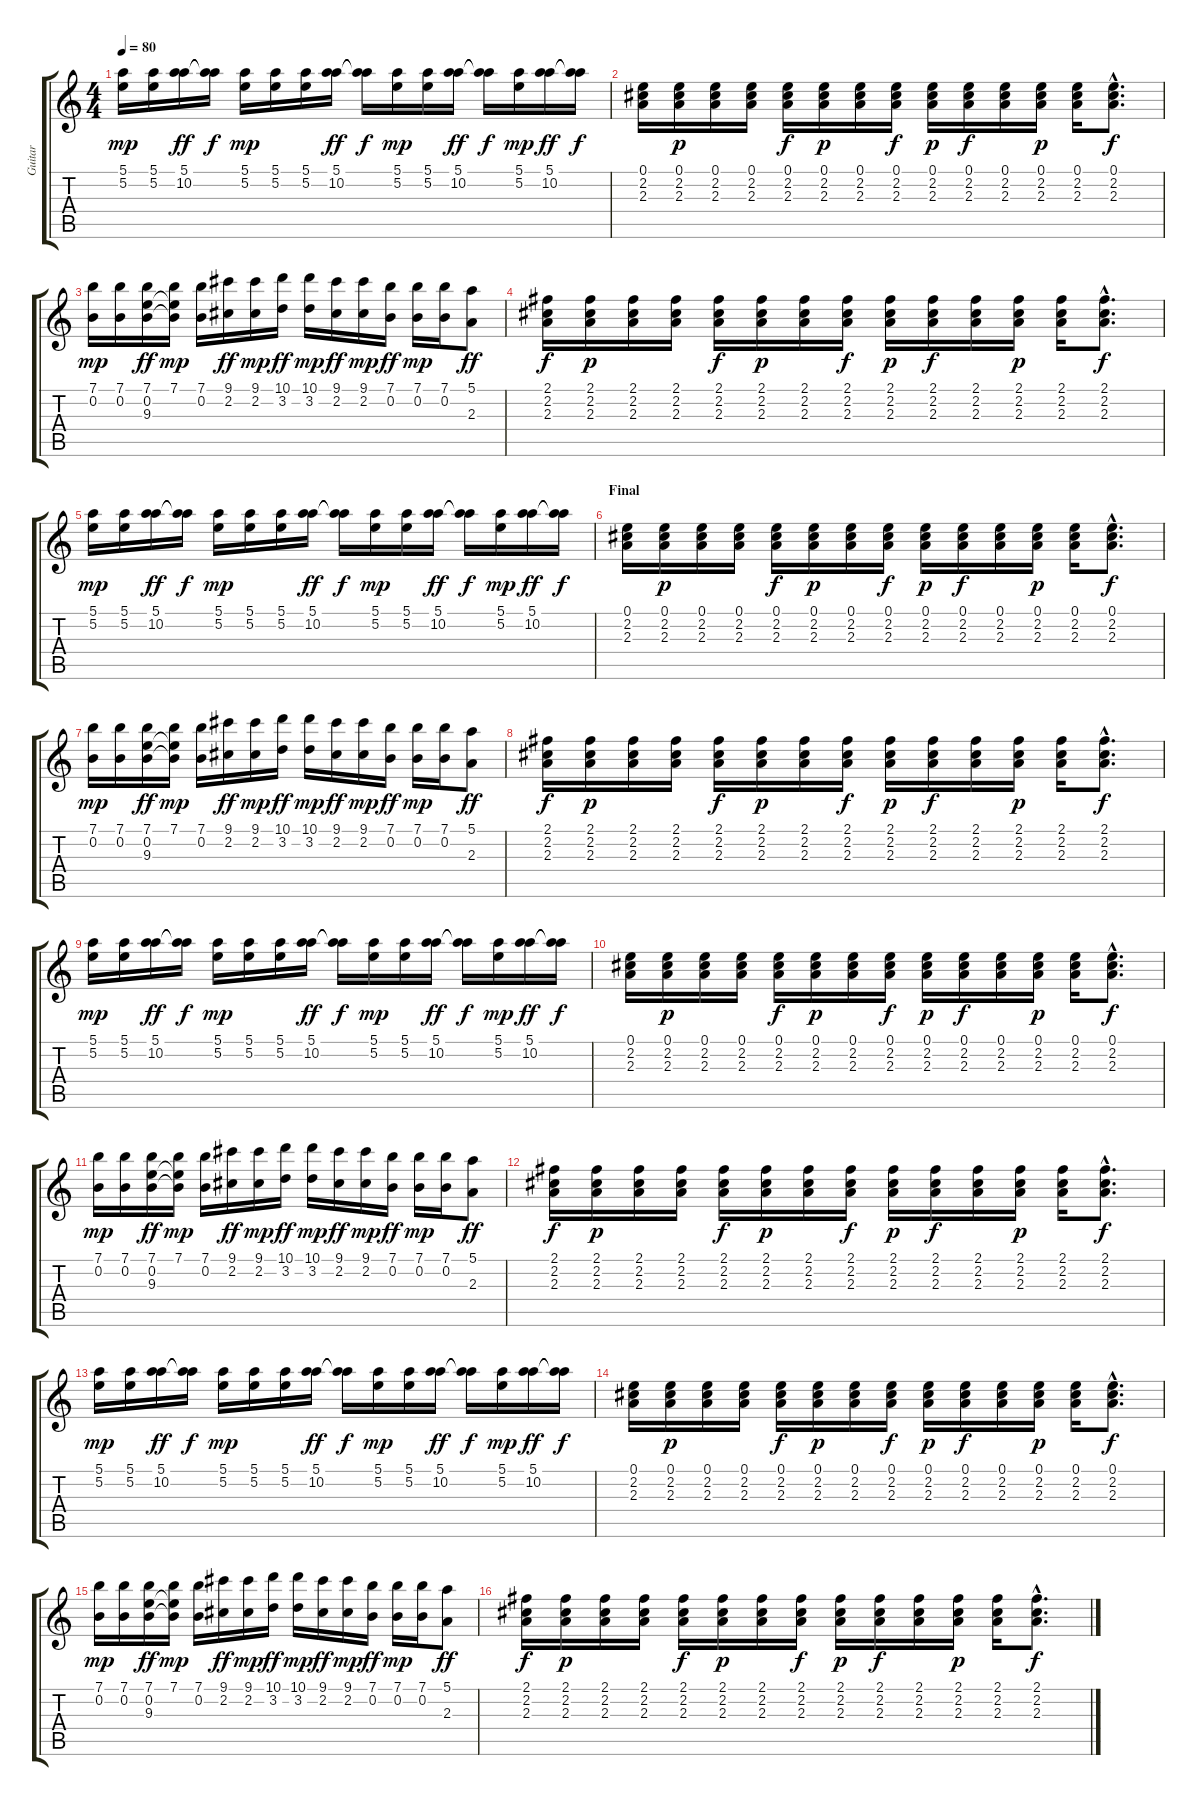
\track ("Guitar" "Guitar") {instrument acousticguitarsteel}
\staff {score tabs}
\tuning (E4 B3 G3 D3 A2 E2) {hide}
\ts (4 4)
\tempo 80
\clef g2
\ks c
(5.1 5.2).16{dy mp} (5.1 5.2).16 (5.1 10.2).16{dy ff} (5.1{t} 10.2{t}).16{dy f} (5.1 5.2).16{dy mp} (5.1 5.2).16 (5.1 5.2).16 (5.1 10.2).16{dy ff} (5.1{t} 10.2{t}).16{dy f} (5.1 5.2).16{dy mp} (5.1 5.2).16 (5.1 10.2).16{dy ff} (5.1{t} 10.2{t}).16{dy f} (5.1 5.2).16{dy mp} (5.1 10.2).16{dy ff} (5.1{t} 10.2{t}).16{dy f} |
(0.1 2.2 2.3).16 (0.1 2.2 2.3).16{dy p} (0.1 2.2 2.3).16 (0.1 2.2 2.3).16 (0.1 2.2 2.3).16{dy f} (0.1 2.2 2.3).16{dy p} (0.1 2.2 2.3).16 (0.1 2.2 2.3).16{dy f} (0.1 2.2 2.3).16{dy p} (0.1 2.2 2.3).16{dy f} (0.1 2.2 2.3).16 (0.1 2.2 2.3).16{dy p} (0.1 2.2 2.3).16 (0.1{hac} 2.2{hac} 2.3{hac}).8{d dy f} |
(7.1 0.2).16{dy mp} (7.1 0.2).16 (7.1 0.2 9.3).16{dy ff} (7.1 0.2{t} 9.3{t}).16{dy mp} (7.1 0.2).16 (9.1 2.2).16{dy ff} (9.1 2.2).16{dy mp} (10.1 3.2).16{dy ff} (10.1 3.2).16{dy mp} (9.1 2.2).16{dy ff} (9.1 2.2).16{dy mp} (7.1 0.2).16{dy ff} (7.1 0.2).16{dy mp} (7.1 0.2).16 (5.1 2.3).8{dy ff} |
(2.1 2.2 2.3).16{dy f} (2.1 2.2 2.3).16{dy p} (2.1 2.2 2.3).16 (2.1 2.2 2.3).16 (2.1 2.2 2.3).16{dy f} (2.1 2.2 2.3).16{dy p} (2.1 2.2 2.3).16 (2.1 2.2 2.3).16{dy f} (2.1 2.2 2.3).16{dy p} (2.1 2.2 2.3).16{dy f} (2.1 2.2 2.3).16 (2.1 2.2 2.3).16{dy p} (2.1 2.2 2.3).16 (2.1{hac} 2.2{hac} 2.3{hac}).8{d dy f} |
(5.1 5.2).16{dy mp} (5.1 5.2).16 (5.1 10.2).16{dy ff} (5.1{t} 10.2{t}).16{dy f} (5.1 5.2).16{dy mp} (5.1 5.2).16 (5.1 5.2).16 (5.1 10.2).16{dy ff} (5.1{t} 10.2{t}).16{dy f} (5.1 5.2).16{dy mp} (5.1 5.2).16 (5.1 10.2).16{dy ff} (5.1{t} 10.2{t}).16{dy f} (5.1 5.2).16{dy mp} (5.1 10.2).16{dy ff} (5.1{t} 10.2{t}).16{dy f} |
\section ("" "Final")
(0.1 2.2 2.3).16 (0.1 2.2 2.3).16{dy p} (0.1 2.2 2.3).16 (0.1 2.2 2.3).16 (0.1 2.2 2.3).16{dy f} (0.1 2.2 2.3).16{dy p} (0.1 2.2 2.3).16 (0.1 2.2 2.3).16{dy f} (0.1 2.2 2.3).16{dy p} (0.1 2.2 2.3).16{dy f} (0.1 2.2 2.3).16 (0.1 2.2 2.3).16{dy p} (0.1 2.2 2.3).16 (0.1{hac} 2.2{hac} 2.3{hac}).8{d dy f} |
(7.1 0.2).16{dy mp} (7.1 0.2).16 (7.1 0.2 9.3).16{dy ff} (7.1 0.2{t} 9.3{t}).16{dy mp} (7.1 0.2).16 (9.1 2.2).16{dy ff} (9.1 2.2).16{dy mp} (10.1 3.2).16{dy ff} (10.1 3.2).16{dy mp} (9.1 2.2).16{dy ff} (9.1 2.2).16{dy mp} (7.1 0.2).16{dy ff} (7.1 0.2).16{dy mp} (7.1 0.2).16 (5.1 2.3).8{dy ff} |
(2.1 2.2 2.3).16{dy f} (2.1 2.2 2.3).16{dy p} (2.1 2.2 2.3).16 (2.1 2.2 2.3).16 (2.1 2.2 2.3).16{dy f} (2.1 2.2 2.3).16{dy p} (2.1 2.2 2.3).16 (2.1 2.2 2.3).16{dy f} (2.1 2.2 2.3).16{dy p} (2.1 2.2 2.3).16{dy f} (2.1 2.2 2.3).16 (2.1 2.2 2.3).16{dy p} (2.1 2.2 2.3).16 (2.1{hac} 2.2{hac} 2.3{hac}).8{d dy f} |
(5.1 5.2).16{dy mp} (5.1 5.2).16 (5.1 10.2).16{dy ff} (5.1{t} 10.2{t}).16{dy f} (5.1 5.2).16{dy mp} (5.1 5.2).16 (5.1 5.2).16 (5.1 10.2).16{dy ff} (5.1{t} 10.2{t}).16{dy f} (5.1 5.2).16{dy mp} (5.1 5.2).16 (5.1 10.2).16{dy ff} (5.1{t} 10.2{t}).16{dy f} (5.1 5.2).16{dy mp} (5.1 10.2).16{dy ff} (5.1{t} 10.2{t}).16{dy f} |
(0.1 2.2 2.3).16 (0.1 2.2 2.3).16{dy p} (0.1 2.2 2.3).16 (0.1 2.2 2.3).16 (0.1 2.2 2.3).16{dy f} (0.1 2.2 2.3).16{dy p} (0.1 2.2 2.3).16 (0.1 2.2 2.3).16{dy f} (0.1 2.2 2.3).16{dy p} (0.1 2.2 2.3).16{dy f} (0.1 2.2 2.3).16 (0.1 2.2 2.3).16{dy p} (0.1 2.2 2.3).16 (0.1{hac} 2.2{hac} 2.3{hac}).8{d dy f} |
(7.1 0.2).16{dy mp} (7.1 0.2).16 (7.1 0.2 9.3).16{dy ff} (7.1 0.2{t} 9.3{t}).16{dy mp} (7.1 0.2).16 (9.1 2.2).16{dy ff} (9.1 2.2).16{dy mp} (10.1 3.2).16{dy ff} (10.1 3.2).16{dy mp} (9.1 2.2).16{dy ff} (9.1 2.2).16{dy mp} (7.1 0.2).16{dy ff} (7.1 0.2).16{dy mp} (7.1 0.2).16 (5.1 2.3).8{dy ff} |
(2.1 2.2 2.3).16{dy f} (2.1 2.2 2.3).16{dy p} (2.1 2.2 2.3).16 (2.1 2.2 2.3).16 (2.1 2.2 2.3).16{dy f} (2.1 2.2 2.3).16{dy p} (2.1 2.2 2.3).16 (2.1 2.2 2.3).16{dy f} (2.1 2.2 2.3).16{dy p} (2.1 2.2 2.3).16{dy f} (2.1 2.2 2.3).16 (2.1 2.2 2.3).16{dy p} (2.1 2.2 2.3).16 (2.1{hac} 2.2{hac} 2.3{hac}).8{d dy f} |
(5.1 5.2).16{dy mp} (5.1 5.2).16 (5.1 10.2).16{dy ff} (5.1{t} 10.2{t}).16{dy f} (5.1 5.2).16{dy mp} (5.1 5.2).16 (5.1 5.2).16 (5.1 10.2).16{dy ff} (5.1{t} 10.2{t}).16{dy f} (5.1 5.2).16{dy mp} (5.1 5.2).16 (5.1 10.2).16{dy ff} (5.1{t} 10.2{t}).16{dy f} (5.1 5.2).16{dy mp} (5.1 10.2).16{dy ff} (5.1{t} 10.2{t}).16{dy f} |
(0.1 2.2 2.3).16 (0.1 2.2 2.3).16{dy p} (0.1 2.2 2.3).16 (0.1 2.2 2.3).16 (0.1 2.2 2.3).16{dy f} (0.1 2.2 2.3).16{dy p} (0.1 2.2 2.3).16 (0.1 2.2 2.3).16{dy f} (0.1 2.2 2.3).16{dy p} (0.1 2.2 2.3).16{dy f} (0.1 2.2 2.3).16 (0.1 2.2 2.3).16{dy p} (0.1 2.2 2.3).16 (0.1{hac} 2.2{hac} 2.3{hac}).8{d dy f} |
(7.1 0.2).16{dy mp} (7.1 0.2).16 (7.1 0.2 9.3).16{dy ff} (7.1 0.2{t} 9.3{t}).16{dy mp} (7.1 0.2).16 (9.1 2.2).16{dy ff} (9.1 2.2).16{dy mp} (10.1 3.2).16{dy ff} (10.1 3.2).16{dy mp} (9.1 2.2).16{dy ff} (9.1 2.2).16{dy mp} (7.1 0.2).16{dy ff} (7.1 0.2).16{dy mp} (7.1 0.2).16 (5.1 2.3).8{dy ff} |
(2.1 2.2 2.3).16{dy f} (2.1 2.2 2.3).16{dy p} (2.1 2.2 2.3).16 (2.1 2.2 2.3).16 (2.1 2.2 2.3).16{dy f} (2.1 2.2 2.3).16{dy p} (2.1 2.2 2.3).16 (2.1 2.2 2.3).16{dy f} (2.1 2.2 2.3).16{dy p} (2.1 2.2 2.3).16{dy f} (2.1 2.2 2.3).16 (2.1 2.2 2.3).16{dy p} (2.1 2.2 2.3).16 (2.1{hac} 2.2{hac} 2.3{hac}).8{d dy f}
